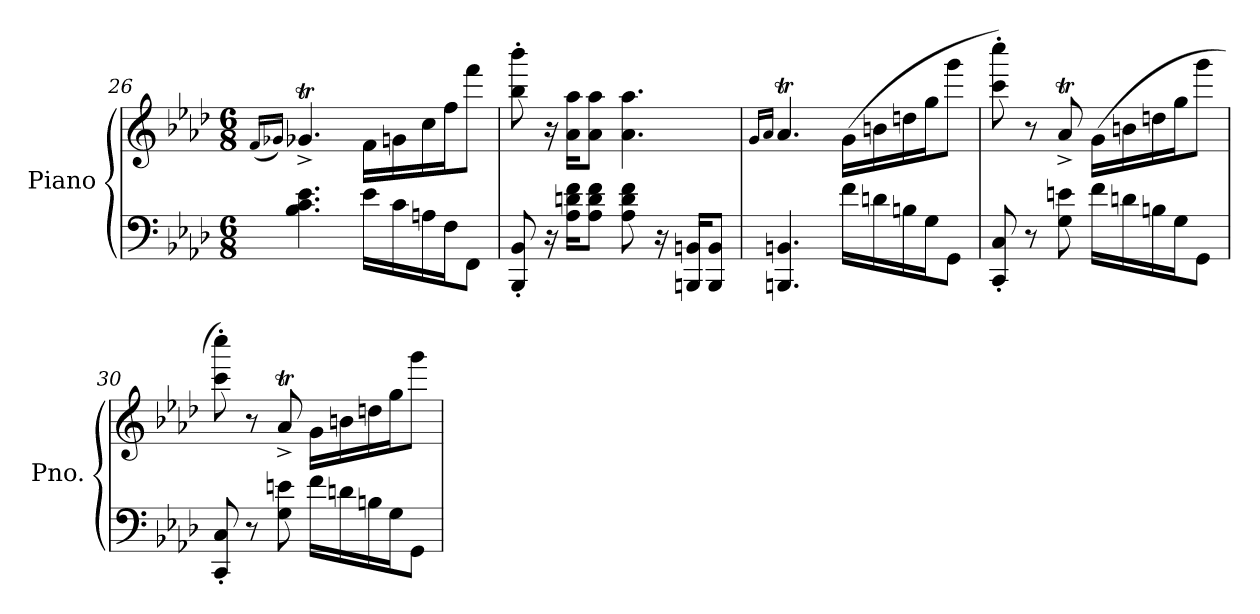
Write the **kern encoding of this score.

**kern	**kern
*part1	*part1
*staff2	*staff1
*I"Piano	*
*I'Pno.	*
*clefF4	*clefG2
*k[b-e-a-d-]	*k[b-e-a-d-]
*M6/8	*M6/8
=26	=26
.	(16qf/LL
.	16qg-X/JJ)
4.B-\ 4.c\ 4.e-\	4.g-T^/
16e-\LL	16f\LL
16c\	16gn\
16An\	16cc\
16F\J	16ff\J
8FF\J	8fff\J
=27	=27
8BBB-/' 8BB-/'	8bb-\' 8bbb-\'
16r	16r
16A-\ 16dn\ 16f\KL	16a-\ 16aa-\KL
8A-\ 8d\ 8f\J	8a-\ 8aa-\J
8A-\ 8d\ 8f\	4.a-\ 4.aa-\
16r	.
16BBBn/ 16BBn/KL	.
8BBB/ 8BB/J	.
!!LO:LB:g=z
=28	=28
.	16qg/LL
.	16qa-/JJ
4.BBBn/ 4.BBn/	4.a-T/
16f\LL	(16g\LL
16dn\	16bn\
16Bn\	16ddn\
16G\J	16gg\J
8GG\J	8ggg\J
!!LO:PB:g=z
=29	=29
8CC/' 8C/'	8ccc\' 8cccc\')
8r	8r
8G\ 8en\	8a-T^/
16f\LL	(16g\LL
16dn\	16bn\
16Bn\	16ddn\
16G\J	16gg\J
8GG\J	8ggg\J
=30	=30
8CC/' 8C/'	8ccc\' 8cccc\')
8r	8r
8G\ 8en\	8a-T^/
16f\LL	16g\LL
16dn\	16bn\
16Bn\	16ddn\
16G\J	16gg\J
8GG\J	8ggg\J
=	=
*-	*-
